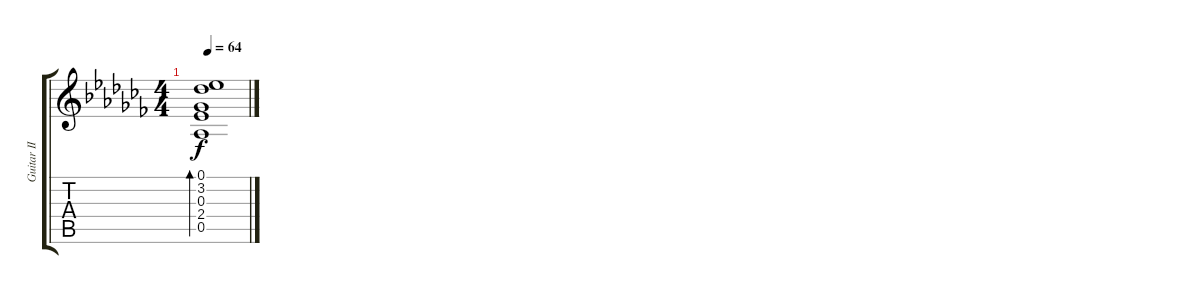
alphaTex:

\track ("Guitar II" "Guitar II") {instrument acousticguitarsteel}
\staff {score tabs}
\tuning (Eb4 Bb3 Gb3 Db3 Ab2 Eb2) {hide}
\ts (4 4)
\tempo 64
\clef g2
\ks abminor
(0.1 3.2 0.3 2.4 0.5).1{bd 120 dy f}
